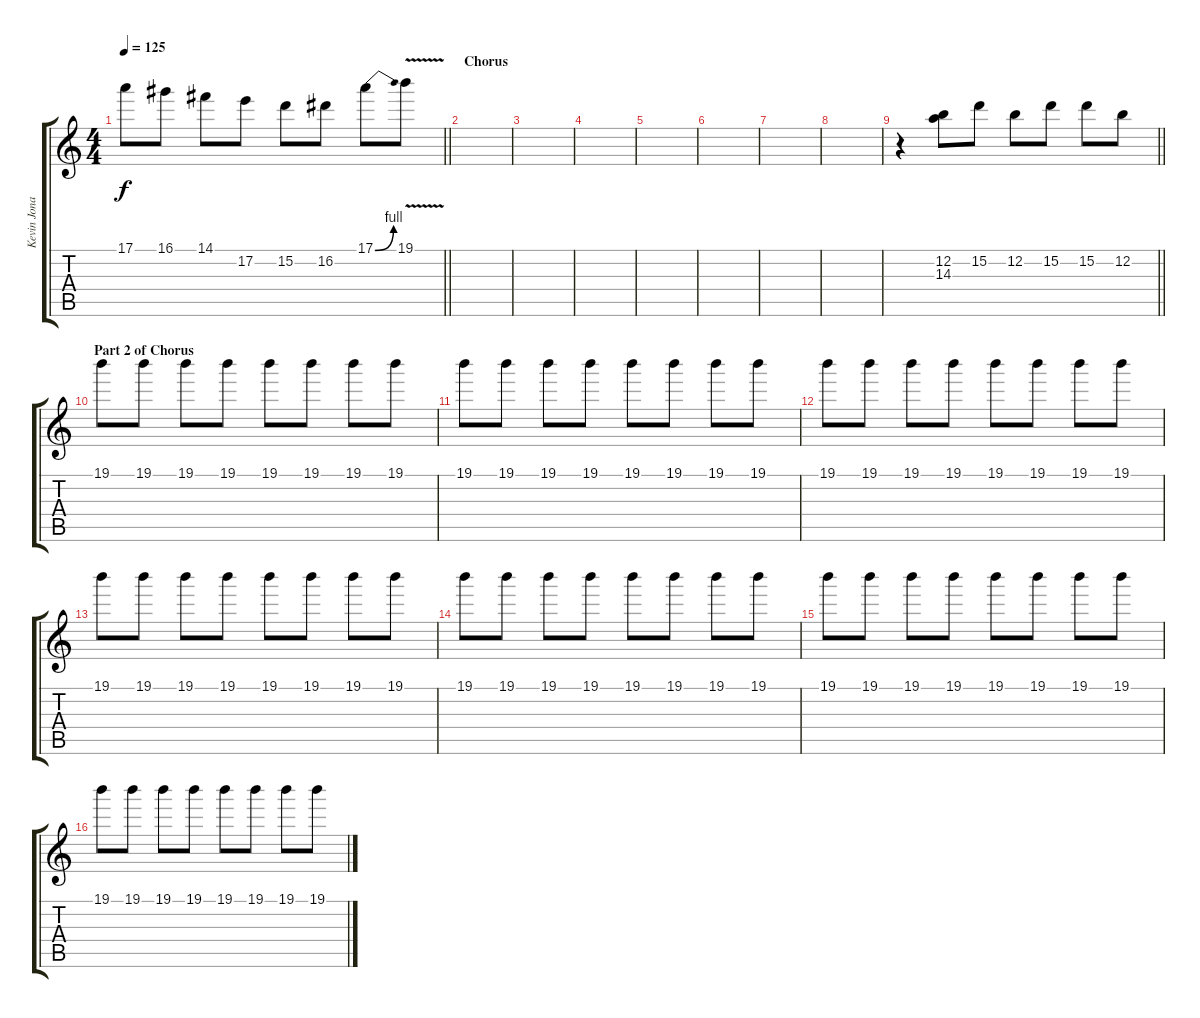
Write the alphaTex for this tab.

\track ("Kevin Jonas (Lead)" "Kevin Jona") {instrument distortionguitar}
\staff {score tabs}
\tuning (E4 B3 G3 D3 A2 E2) {hide}
\ts (4 4)
\tempo 125
\clef g2
\barLineRight lightlight
\ks c
17.1.8{dy f} 16.1.8 14.1.8 17.2.8 15.2.8 16.2.8 17.1{be (bend 0 0 60 4)}.8 19.1{v}.8 |
\section ("" "Chorus")
|
|
|
|
|
|
|
\barLineRight lightlight
r.4 (12.2 14.3).8 15.2.8 12.2.8 15.2.8 15.2.8 12.2.8 |
\section ("" "Part 2 of Chorus")
19.1.8 19.1.8 19.1.8 19.1.8 19.1.8 19.1.8 19.1.8 19.1.8 |
19.1.8 19.1.8 19.1.8 19.1.8 19.1.8 19.1.8 19.1.8 19.1.8 |
19.1.8 19.1.8 19.1.8 19.1.8 19.1.8 19.1.8 19.1.8 19.1.8 |
19.1.8 19.1.8 19.1.8 19.1.8 19.1.8 19.1.8 19.1.8 19.1.8 |
19.1.8 19.1.8 19.1.8 19.1.8 19.1.8 19.1.8 19.1.8 19.1.8 |
19.1.8 19.1.8 19.1.8 19.1.8 19.1.8 19.1.8 19.1.8 19.1.8 |
19.1.8 19.1.8 19.1.8 19.1.8 19.1.8 19.1.8 19.1.8 19.1.8
